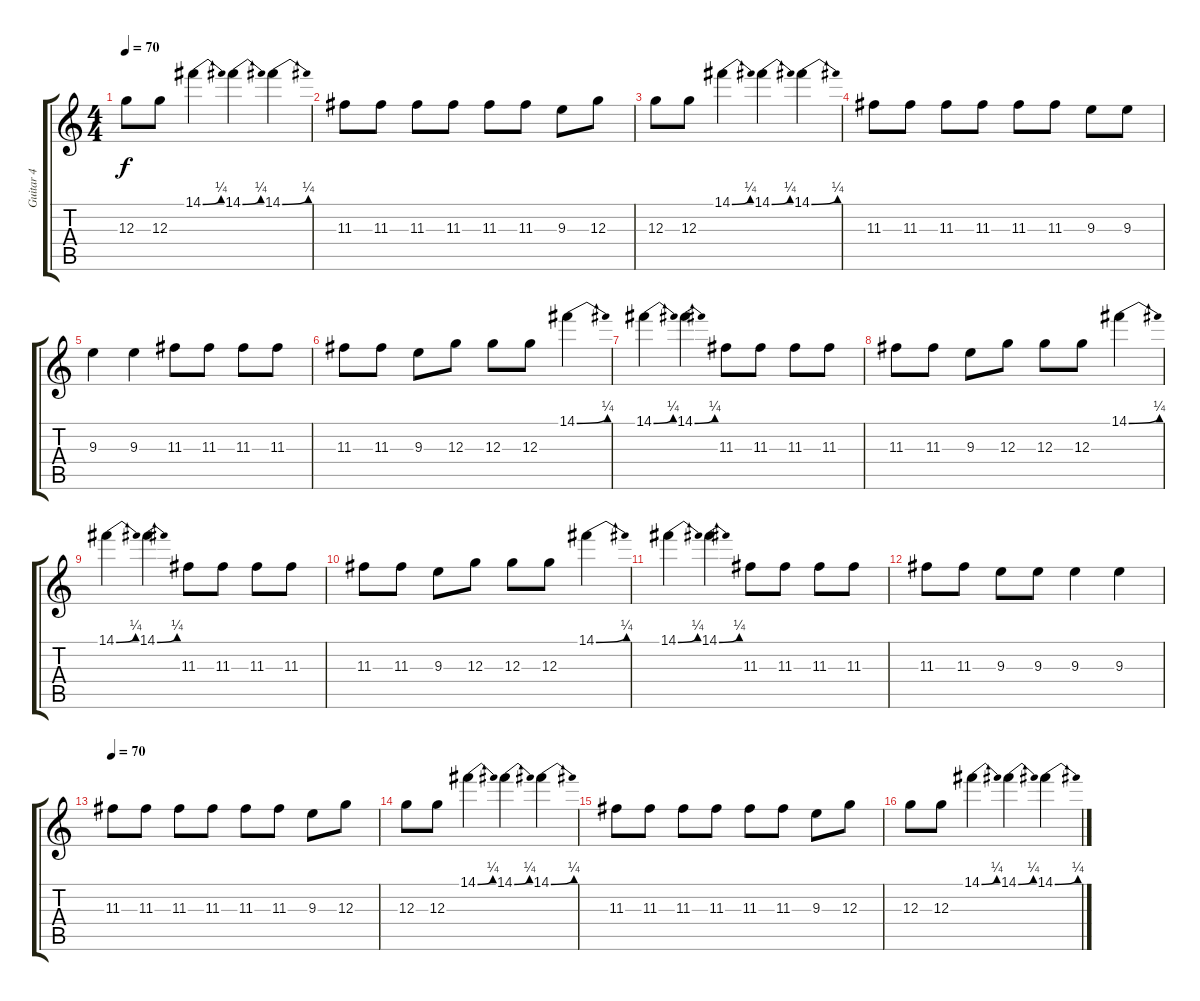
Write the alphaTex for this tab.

\track ("Guitar 4" "Guitar 4") {instrument distortionguitar}
\staff {score tabs}
\tuning (E4 B3 G3 D3 A2 E2) {hide}
\ts (4 4)
\tempo 70
\clef g2
\ks c
12.3.8{dy f} 12.3.8 14.1{be (bend 0 0 60 1)}.4 14.1{be (bend 0 0 60 1)}.4 14.1{be (bend 0 0 60 1)}.4 |
11.3.8 11.3.8 11.3.8 11.3.8 11.3.8 11.3.8 9.3.8 12.3.8 |
12.3.8 12.3.8 14.1{be (bend 0 0 60 1)}.4 14.1{be (bend 0 0 60 1)}.4 14.1{be (bend 0 0 60 1)}.4 |
11.3.8 11.3.8 11.3.8 11.3.8 11.3.8 11.3.8 9.3.8 9.3.8 |
9.3.4 9.3.4 11.3.8 11.3.8 11.3.8 11.3.8 |
11.3.8 11.3.8 9.3.8 12.3.8 12.3.8 12.3.8 14.1{be (bend 0 0 60 1)}.4 |
14.1{be (bend 0 0 60 1)}.4 14.1{be (bend 0 0 60 1)}.4 11.3.8 11.3.8 11.3.8 11.3.8 |
11.3.8 11.3.8 9.3.8 12.3.8 12.3.8 12.3.8 14.1{be (bend 0 0 60 1)}.4 |
14.1{be (bend 0 0 60 1)}.4 14.1{be (bend 0 0 60 1)}.4 11.3.8 11.3.8 11.3.8 11.3.8 |
11.3.8 11.3.8 9.3.8 12.3.8 12.3.8 12.3.8 14.1{be (bend 0 0 60 1)}.4 |
14.1{be (bend 0 0 60 1)}.4 14.1{be (bend 0 0 60 1)}.4 11.3.8 11.3.8 11.3.8 11.3.8 |
11.3.8 11.3.8 9.3.8 9.3.8 9.3.4 9.3.4 |
\tempo 70
11.3.8{volume 12} 11.3.8 11.3.8 11.3.8 11.3.8 11.3.8 9.3.8 12.3.8 |
12.3.8 12.3.8 14.1{be (bend 0 0 60 1)}.4 14.1{be (bend 0 0 60 1)}.4 14.1{be (bend 0 0 60 1)}.4 |
11.3.8 11.3.8 11.3.8 11.3.8 11.3.8 11.3.8 9.3.8 12.3.8 |
12.3.8 12.3.8 14.1{be (bend 0 0 60 1)}.4 14.1{be (bend 0 0 60 1)}.4 14.1{be (bend 0 0 60 1)}.4
